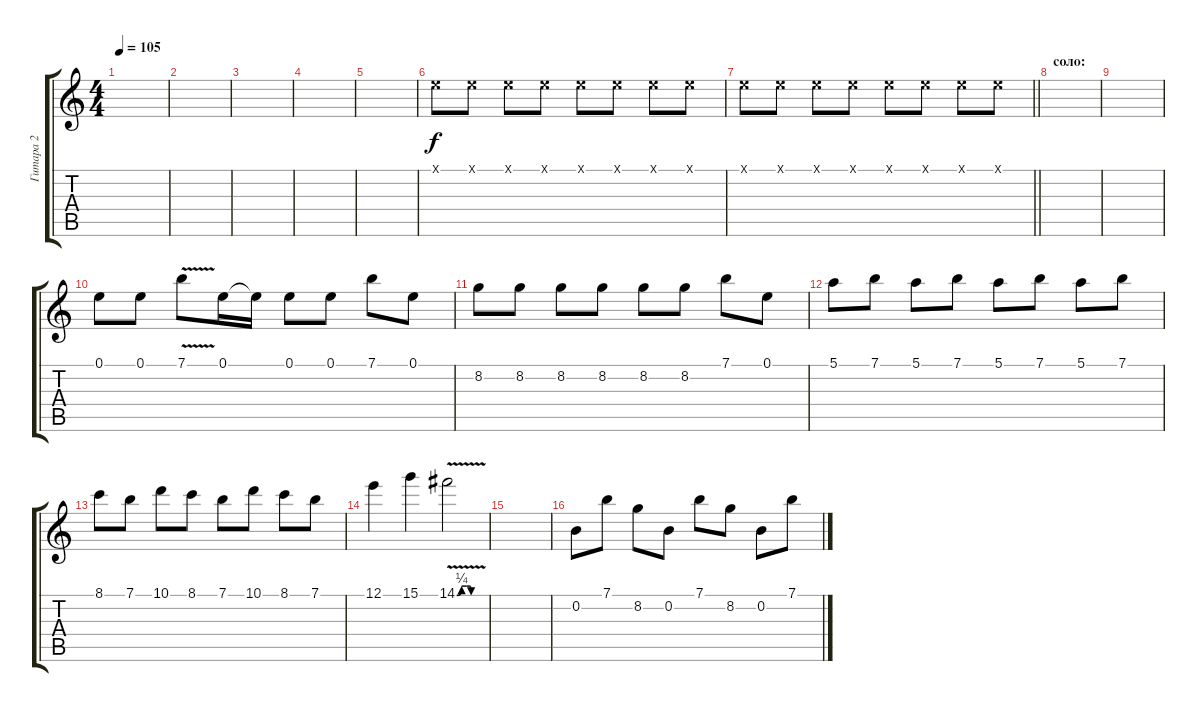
\track ("Гитара 2" "Гитара 2") {instrument distortionguitar}
\staff {score tabs}
\tuning (E4 B3 G3 D3 A2 E2) {hide}
\ts (4 4)
\tempo 105
\clef g2
\ks c
|
|
|
|
|
0.1{x}.8{instrument overdrivenguitar} 0.1{x}.8 0.1{x}.8 0.1{x}.8 0.1{x}.8 0.1{x}.8 0.1{x}.8 0.1{x}.8 |
\barLineRight lightlight
0.1{x}.8{instrument overdrivenguitar} 0.1{x}.8 0.1{x}.8 0.1{x}.8 0.1{x}.8 0.1{x}.8 0.1{x}.8 0.1{x}.8 |
\section ("" "соло:")
|
|
0.1.8 0.1.8 7.1{v}.8 0.1.16 0.1{t}.16 0.1.8 0.1.8 7.1.8 0.1.8 |
8.2.8 8.2.8 8.2.8 8.2.8 8.2.8 8.2.8 7.1.8 0.1.8 |
5.1.8 7.1.8 5.1.8 7.1.8 5.1.8 7.1.8 5.1.8 7.1.8 |
8.1.8 7.1.8 10.1.8 8.1.8 7.1.8 10.1.8 8.1.8 7.1.8 |
12.1.4 15.1.4 14.1{be (custom 0 0 10 1 20 1 28 1 30 0 60 0) v}.2 |
|
0.2.8 7.1.8 8.2.8 0.2.8 7.1.8 8.2.8 0.2.8 7.1.8
